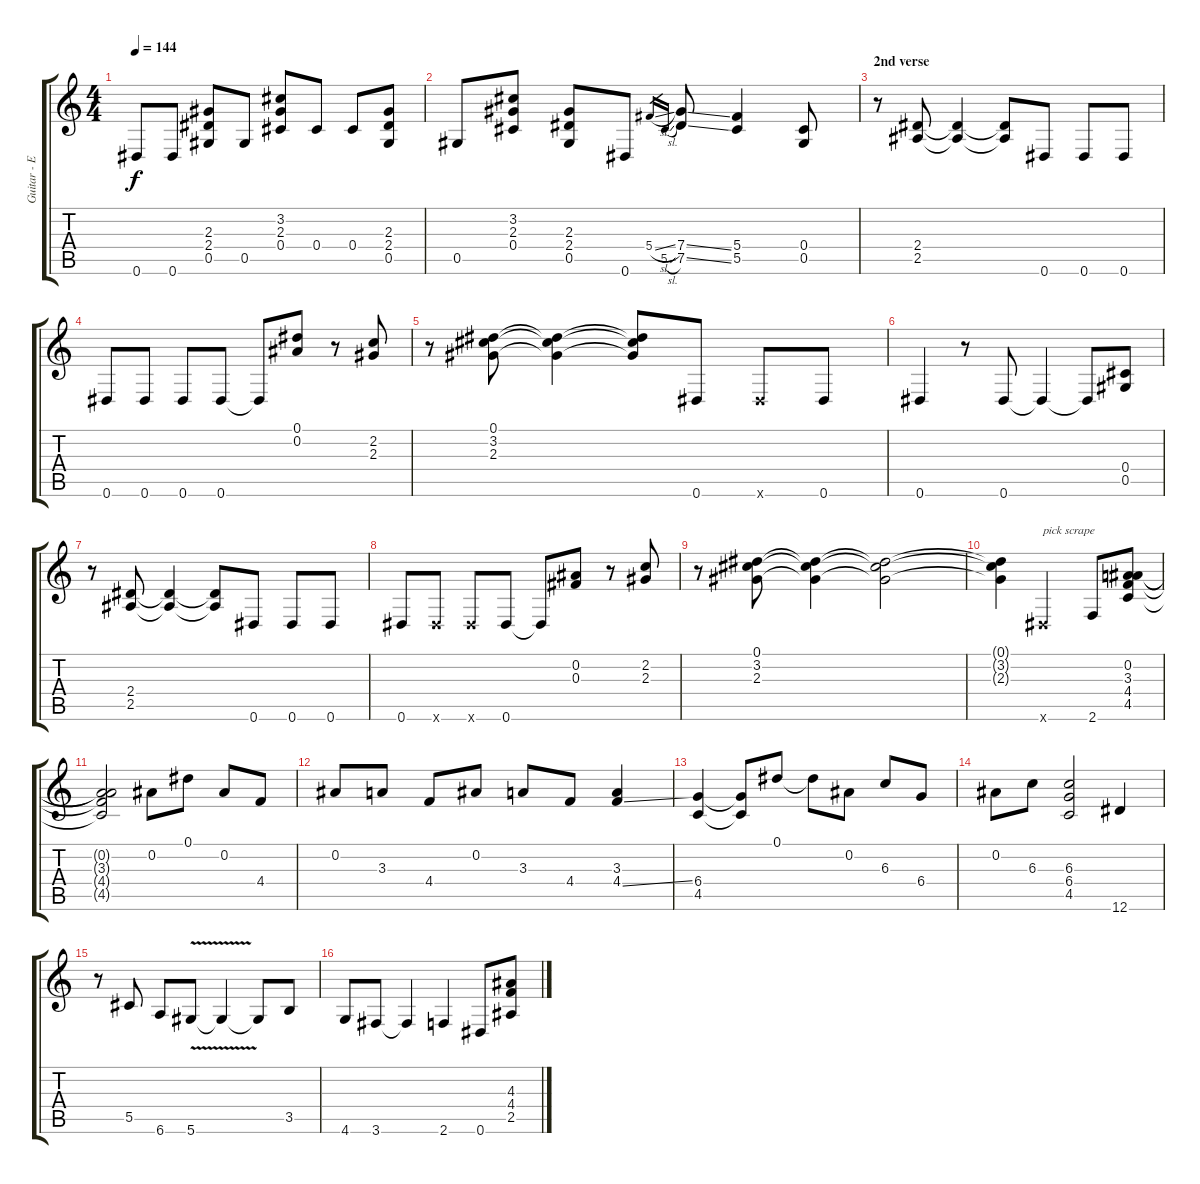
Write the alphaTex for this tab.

\track ("Guitar - E. Van Halen" "Guitar - E") {instrument distortionguitar}
\staff {score tabs}
\tuning (Eb4 Bb3 Gb3 Db3 Ab2 Eb2) {hide}
\ts (4 4)
\tempo 144
\clef g2
\ks c
0.6.8{dy f} 0.6.8 (2.3 2.4 0.5).8 0.5.8 (3.2 2.3 0.4).8 0.4.8 0.4.8 (2.3 2.4 0.5).8 |
0.5.8 (3.2 2.3 0.4).8 (2.3 2.4 0.5).8 0.6.8 5.4{sl}.16{gr} 5.5{sl}.16{gr} (7.4{ss} 7.5{ss}).8 (5.4 5.5).4 (0.4 0.5).8 |
\section ("" "2nd verse")
r.8 (2.4 2.5).8 (2.4{t} 2.5{t}).4 (2.4{t} 2.5{t}).8 0.6.8 0.6.8 0.6.8 |
0.6.8 0.6.8 0.6.8 0.6.8 0.6{t}.8 (0.1 0.2).8 r.8 (2.2 2.3).8 |
r.8 (0.1 3.2 2.3).8 (0.1{t} 3.2{t} 2.3{t}).4 (0.1{t} 3.2{t} 2.3{t}).8 0.6.8 0.6{x}.8 0.6.8 |
0.6.4 r.8 0.6.8 0.6{t}.4 0.6{t}.8 (0.4 0.5).8 |
r.8 (2.4 2.5).8 (2.4{t} 2.5{t}).4 (2.4{t} 2.5{t}).8 0.6.8 0.6.8 0.6.8 |
0.6.8 0.6{x}.8 0.6{x}.8 0.6.8 0.6{t}.8 (0.2 0.3).8 r.8 (2.2 2.3).8 |
r.8 (0.1 3.2 2.3).8 (0.1{t} 3.2{t} 2.3{t}).4 (0.1{t} 3.2{t} 2.3{t}).2 |
(0.1{t} 3.2{t} 2.3{t}).4 0.6{x}.2{txt "pick scrape"} 2.6.8 (0.2 3.3 4.4 4.5).8 |
(0.2{t} 3.3{t} 4.4{t} 4.5{t}).2 0.2.8 0.1.8 0.2.8 4.4.8 |
0.2.8 3.3.8 4.4.8 0.2.8 3.3.8 4.4.8 (3.3 4.4{ss}).4 |
(6.4 4.5).4 (6.4{t} 4.5{t}).8 0.1.8 0.1{t}.8 0.2.8 6.3.8 6.4.8 |
0.2.8 6.3.8 (6.3 6.4 4.5).2 12.6.4 |
r.8 5.5.8 6.6.8 5.6{v}.8 5.6{t}.4 5.6{t}.8 3.5.8 |
4.6.8 3.6.8 3.6{t}.4 2.6.4 0.6.8 (4.3 4.4 2.5).8
